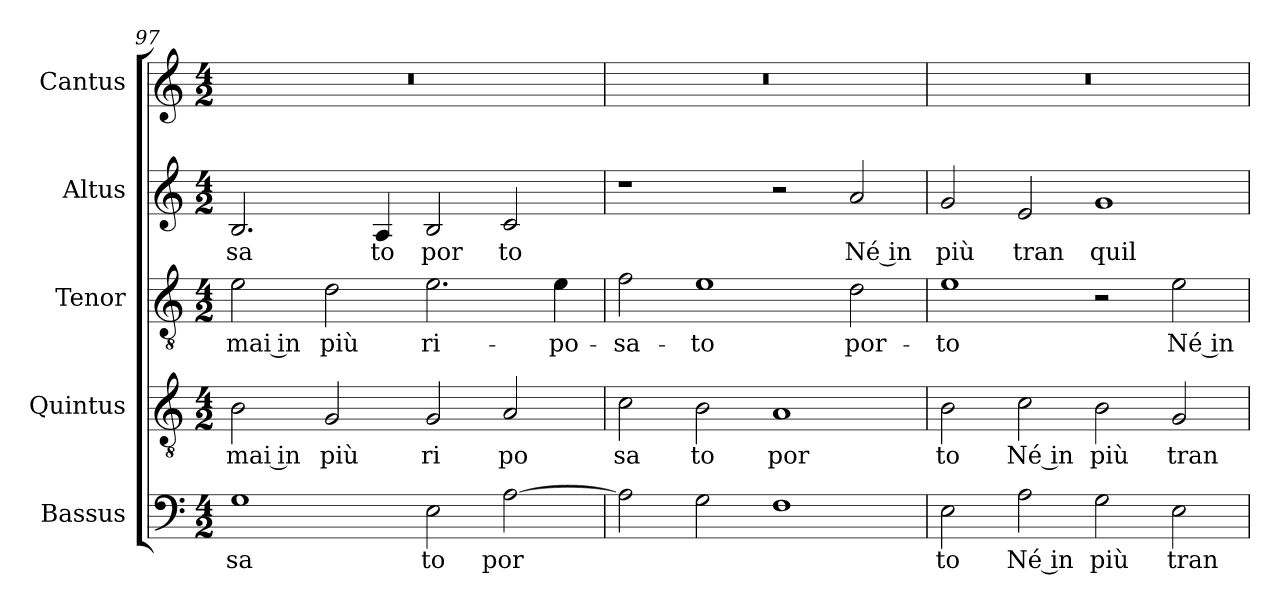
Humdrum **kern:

**kern	**text	**kern	**text	**kern	**text	**kern	**text	**kern
*part5	*part5	*part4	*part4	*part3	*part3	*part2	*part2	*part1
*staff5	*staff5	*staff4	*staff4	*staff3	*staff3	*staff2	*staff2	*staff1
*I"Bassus	*	*I"Quintus	*	*I"Tenor	*	*I"Altus	*	*I"Cantus
*I'Bassus	*	*I'Quintus	*	*I'Tenor	*	*I'Altus	*	*I'Cantus
*clefF4	*	*clefGv2	*	*clefGv2	*	*clefG2	*	*clefG2
*M4/2	*	*M4/2	*	*M4/2	*	*M4/2	*	*M4/2
=97	=97	=97	=97	=97	=97	=97	=97	=97
!	!LO:LY:b:cj	!	!LO:LY:b:rj	!	!LO:LY:b:rj	!	!LO:LY:b:cj	!
1G	sa	2B\	mai in	2e\	mai in	2.B/	sa	0r
!	!	!	!LO:LY:b:cj	!	!LO:LY:b:cj	!	!	!
.	.	2G/	più	2d\	più	.	.	.
!	!	!	!	!	!	!	!LO:LY:b:cj	!
.	.	.	.	.	.	4A/	to	.
!	!LO:LY:b:cj	!	!LO:LY:b:cj	!	!LO:LY:b:cj	!	!LO:LY:b:cj	!
2E\	to	2G/	ri	2.e\	ri-	2B/	por	.
!	!LO:LY:b	!	!LO:LY:b:cj	!	!	!	!LO:LY:b:cj	!
[>2A\	por	2A/	po	.	.	2c/	to	.
!	!	!	!	!	!LO:LY:b:cj	!	!	!
.	.	.	.	4e\	-po-	.	.	.
=98	=98	=98	=98	=98	=98	=98	=98	=98
!	!	!	!LO:LY:b:cj	!	!LO:LY:b:cj	!	!	!
2A\]	.	2c\	sa	2f\	-sa-	1r	.	0r
!	!	!	!LO:LY:b:cj	!	!LO:LY:b:cj	!	!	!
2G\	.	2B\	to	1e	-to	.	.	.
!	!	!	!LO:LY:b:cj	!	!	!	!	!
1F	.	1A	por	.	.	2r	.	.
!	!	!	!	!	!LO:LY:b:cj	!	!LO:LY:b:rj	!
.	.	.	.	2d\	por-	2a/	Né in	.
=99	=99	=99	=99	=99	=99	=99	=99	=99
!	!LO:LY:b:cj	!	!LO:LY:b:cj	!	!LO:LY:b:cj	!	!LO:LY:b:cj	!
2E\	to	2B\	to	1e	-to	2g/	più	0r
!	!LO:LY:b:rj	!	!LO:LY:b:rj	!	!	!	!LO:LY:b:cj	!
2A\	Né in	2c\	Né in	.	.	2e/	tran	.
!	!LO:LY:b:cj	!	!LO:LY:b:cj	!	!	!	!LO:LY:b:cj	!
2G\	più	2B\	più	2r	.	1g	quil	.
!	!LO:LY:b:cj	!	!LO:LY:b:cj	!	!LO:LY:b:rj	!	!	!
2E\	tran	2G/	tran	2e\	Né in	.	.	.
=	=	=	=	=	=	=	=	=
*-	*-	*-	*-	*-	*-	*-	*-	*-
